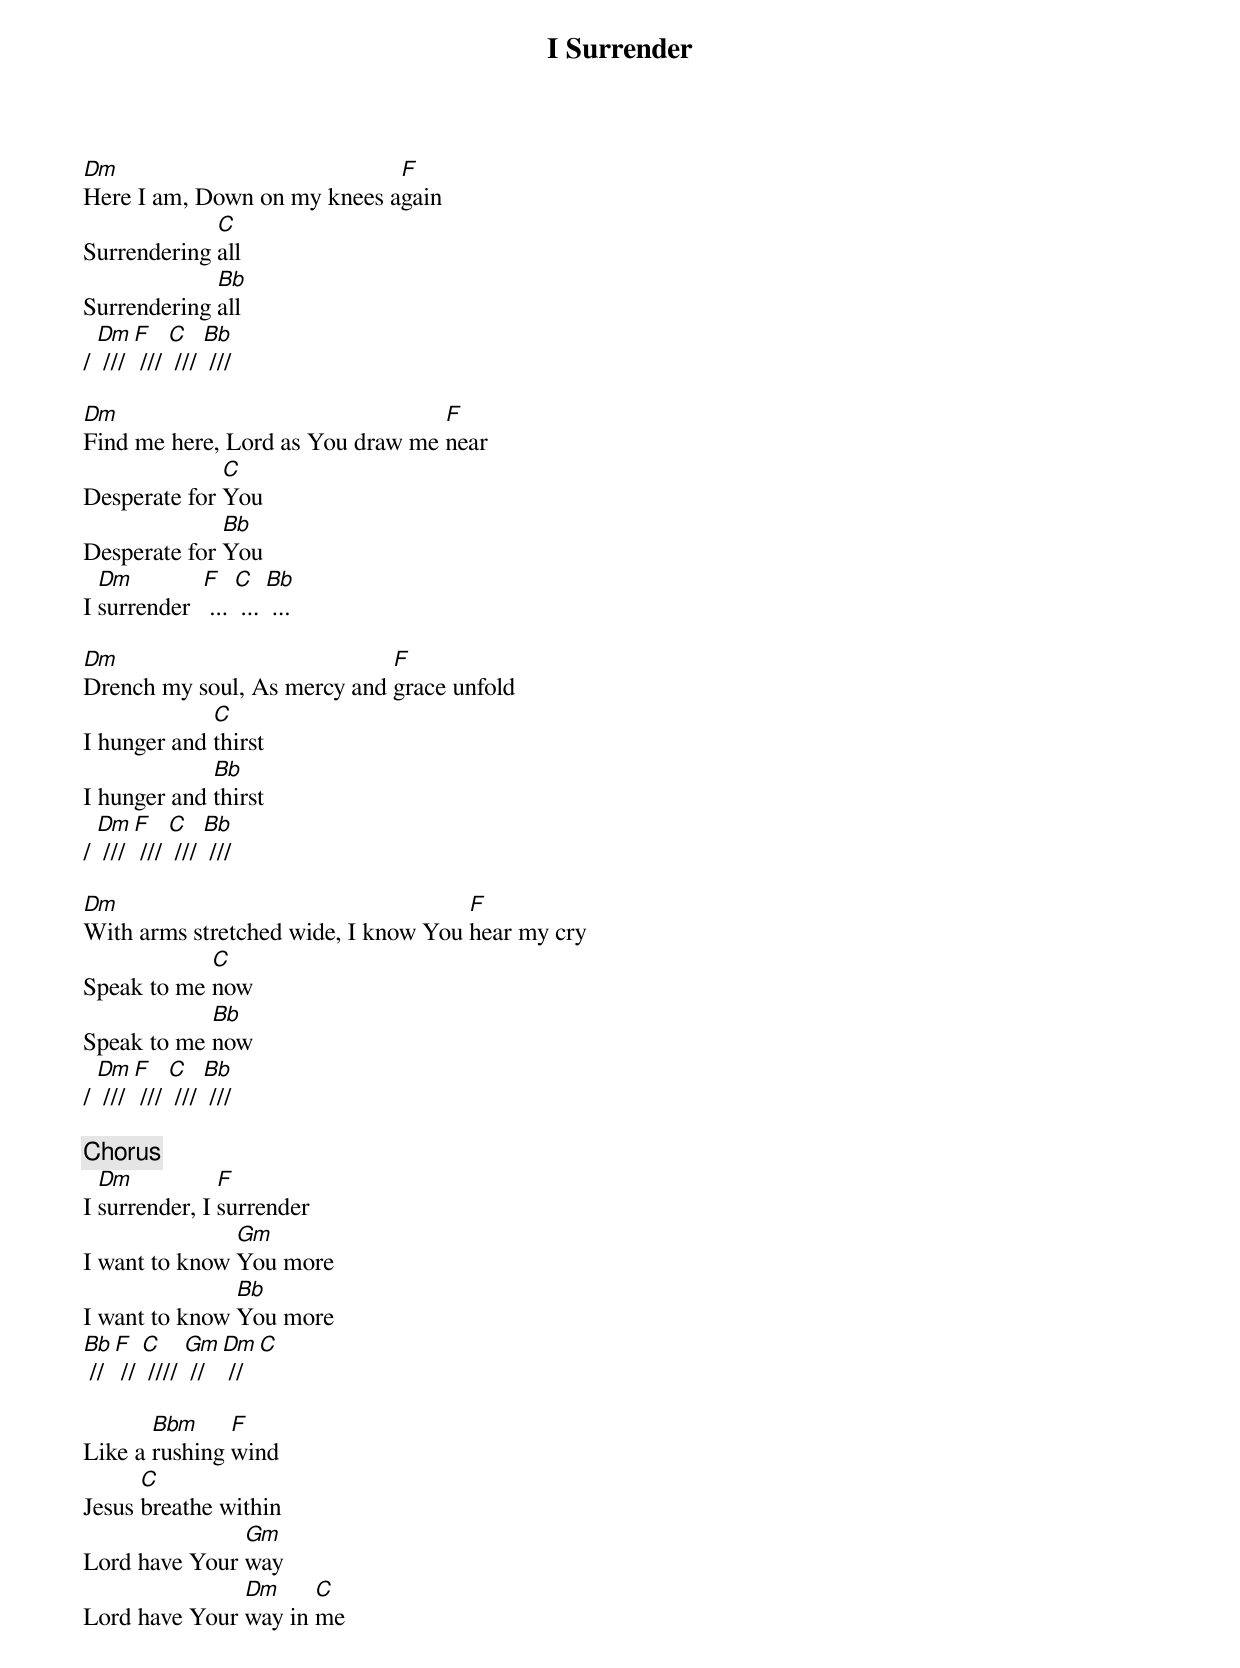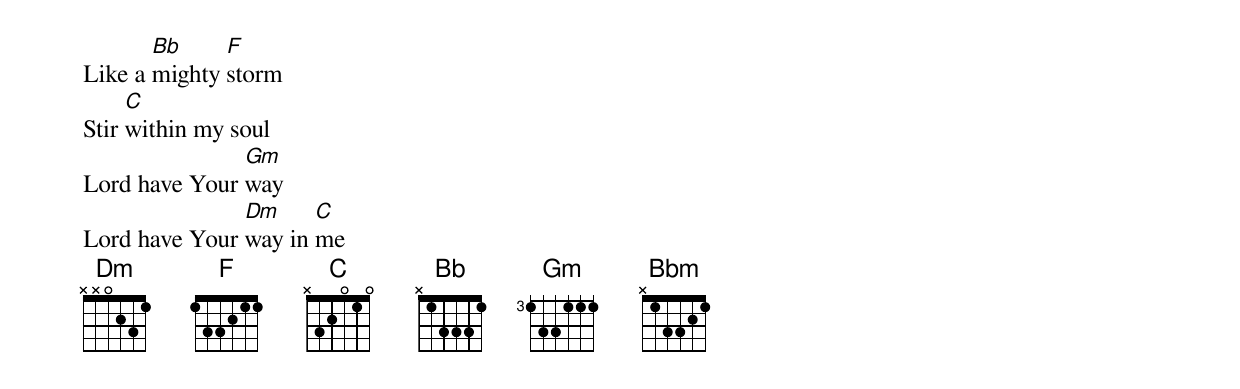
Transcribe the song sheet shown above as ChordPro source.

{Title: I Surrender}
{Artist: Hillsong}

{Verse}
[Dm]Here I am, Down on my knees a[F]gain
Surrendering [C]all
Surrendering [Bb]all
/ [Dm] /// [F] /// [C] /// [Bb] ///

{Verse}
[Dm]Find me here, Lord as You draw me [F]near
Desperate for [C]You
Desperate for [Bb]You
I [Dm]surrender  [F] ... [C] ... [Bb] ...

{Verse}
[Dm]Drench my soul, As mercy and [F]grace unfold
I hunger and [C]thirst
I hunger and [Bb]thirst
/ [Dm] /// [F] /// [C] /// [Bb] ///

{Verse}
[Dm]With arms stretched wide, I know You [F]hear my cry
Speak to me [C]now
Speak to me [Bb]now
/ [Dm] /// [F] /// [C] /// [Bb] ///

{Chorus }
I [Dm]surrender, I [F]surrender
I want to know [Gm]You more
I want to know [Bb]You more
[Bb] // [F] // [C] //// [Gm] // [Dm] // [C]

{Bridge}
Like a [Bbm]rushing [F]wind
Jesus [C]breathe within
Lord have Your [Gm]way
Lord have Your [Dm]way in [C]me
Like a [Bb]mighty [F]storm
Stir [C]within my soul
Lord have Your [Gm]way
Lord have Your [Dm]way in [C]me
